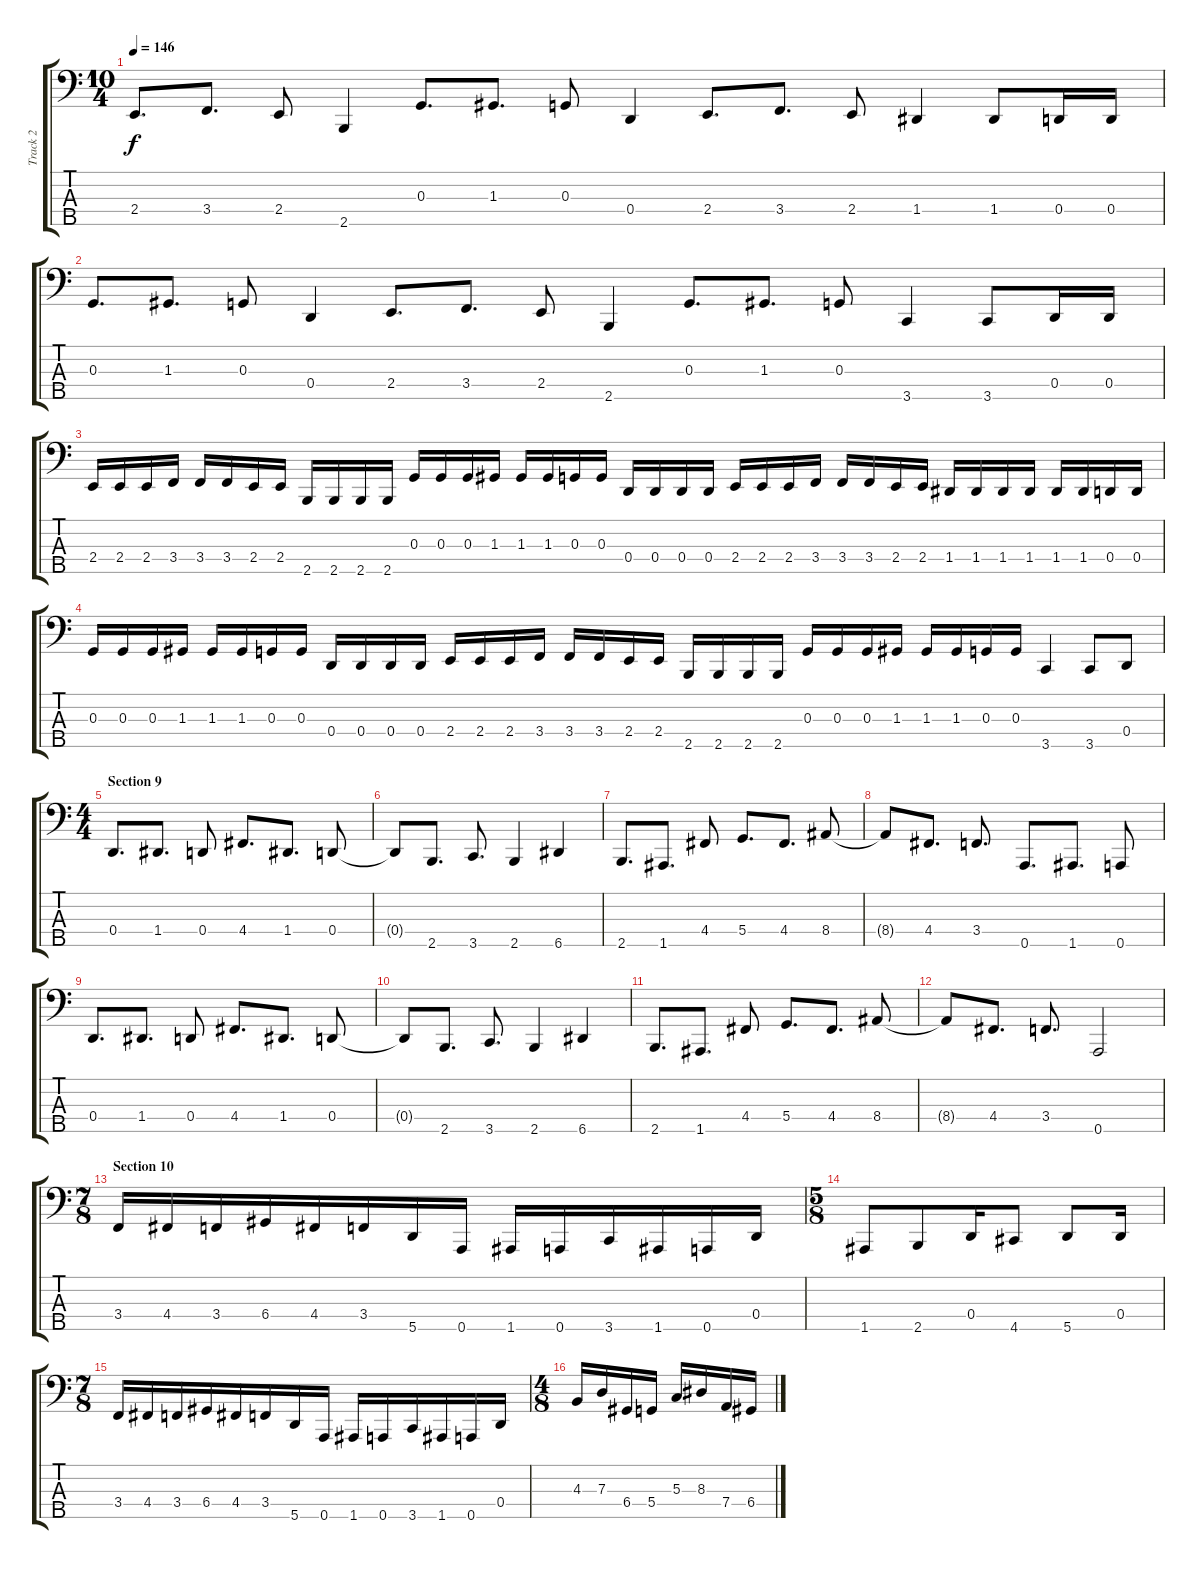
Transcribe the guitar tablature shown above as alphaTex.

\track ("Track 2" "Track 2") {instrument electricbassfinger}
\staff {score tabs}
\tuning (F2 C2 G1 D1 A0) {hide}
\ts (10 4)
\tempo 146
\clef f4
\ks c
2.4.8{d dy f} 3.4.8{d} 2.4.8 2.5.4 0.3.8{d} 1.3.8{d} 0.3.8 0.4.4 2.4.8{d} 3.4.8{d} 2.4.8 1.4.4 1.4.8 0.4.16 0.4.16 |
0.3.8{d} 1.3.8{d} 0.3.8 0.4.4 2.4.8{d} 3.4.8{d} 2.4.8 2.5.4 0.3.8{d} 1.3.8{d} 0.3.8 3.5.4 3.5.8 0.4.16 0.4.16 |
2.4.16 2.4.16 2.4.16 3.4.16 3.4.16 3.4.16 2.4.16 2.4.16 2.5.16 2.5.16 2.5.16 2.5.16 0.3.16 0.3.16 0.3.16 1.3.16 1.3.16 1.3.16 0.3.16 0.3.16 0.4.16 0.4.16 0.4.16 0.4.16 2.4.16 2.4.16 2.4.16 3.4.16 3.4.16 3.4.16 2.4.16 2.4.16 1.4.16 1.4.16 1.4.16 1.4.16 1.4.16 1.4.16 0.4.16 0.4.16 |
0.3.16 0.3.16 0.3.16 1.3.16 1.3.16 1.3.16 0.3.16 0.3.16 0.4.16 0.4.16 0.4.16 0.4.16 2.4.16 2.4.16 2.4.16 3.4.16 3.4.16 3.4.16 2.4.16 2.4.16 2.5.16 2.5.16 2.5.16 2.5.16 0.3.16 0.3.16 0.3.16 1.3.16 1.3.16 1.3.16 0.3.16 0.3.16 3.5.4 3.5.8 0.4.8 |
\ts (4 4)
\section ("" "Section 9")
0.4.8{d} 1.4.8{d} 0.4.8 4.4.8{d} 1.4.8{d} 0.4.8 |
0.4{t}.8 2.5.8{d} 3.5.8{d} 2.5.4 6.5.4 |
2.5.8{d} 1.5.8{d} 4.4.8 5.4.8{d} 4.4.8{d} 8.4.8 |
8.4{t}.8 4.4.8{d} 3.4.8{d} 0.5.8{d} 1.5.8{d} 0.5.8 |
0.4.8{d} 1.4.8{d} 0.4.8 4.4.8{d} 1.4.8{d} 0.4.8 |
0.4{t}.8 2.5.8{d} 3.5.8{d} 2.5.4 6.5.4 |
2.5.8{d} 1.5.8{d} 4.4.8 5.4.8{d} 4.4.8{d} 8.4.8 |
8.4{t}.8 4.4.8{d} 3.4.8{d} 0.5.2 |
\ts (7 8)
\section ("" "Section 10")
3.4.16 4.4.16 3.4.16 6.4.16 4.4.16 3.4.16 5.5.16 0.5.16 1.5.16 0.5.16 3.5.16 1.5.16 0.5.16 0.4.16 |
\ts (5 8)
1.5.8 2.5.8 0.4.16 4.5.8 5.5.8 0.4.16 |
\ts (7 8)
3.4.16 4.4.16 3.4.16 6.4.16 4.4.16 3.4.16 5.5.16 0.5.16 1.5.16 0.5.16 3.5.16 1.5.16 0.5.16 0.4.16 |
\ts (4 8)
4.3.16 7.3.16 6.4.16 5.4.16 5.3.16 8.3.16 7.4.16 6.4.16
